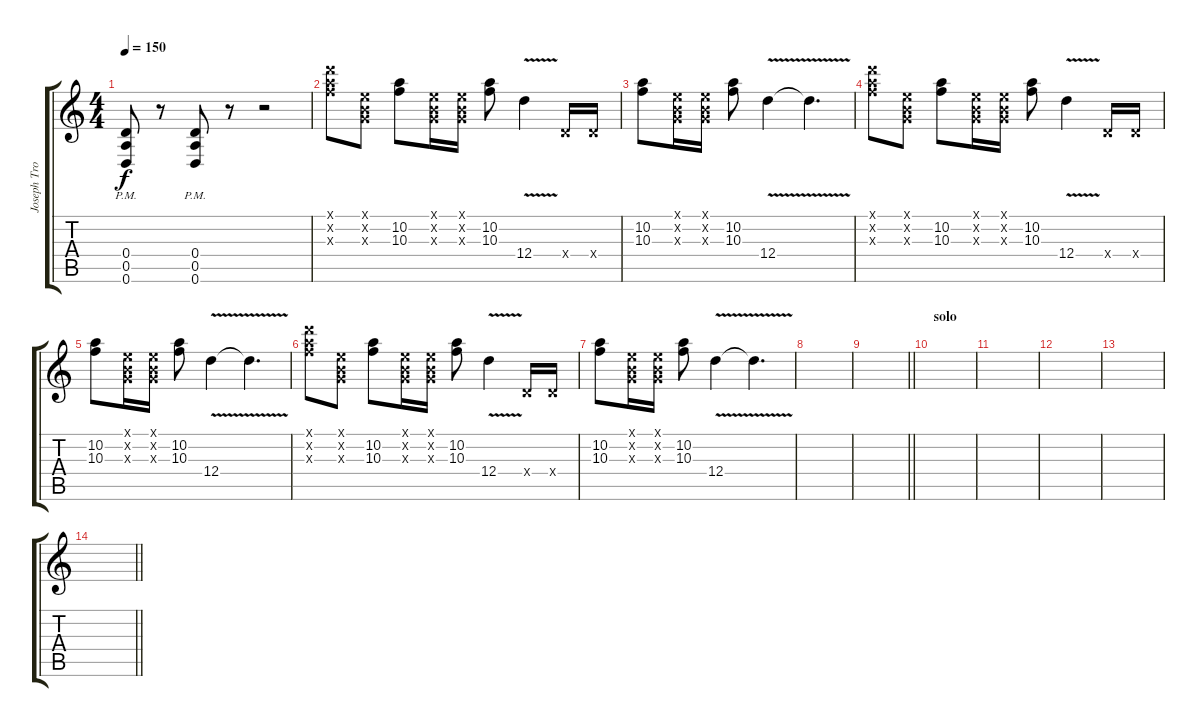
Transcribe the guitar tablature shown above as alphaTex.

\track ("Joseph Trohman (Lead Guitar)" "Joseph Tro") {instrument distortionguitar}
\staff {score tabs}
\tuning (E4 B3 G3 D3 A2 D2) {hide}
\ts (4 4)
\tempo 150
\clef g2
\ks c
(0.4{pm} 0.5{pm} 0.6{pm}).8{dy f} r.8 (0.4{pm} 0.5{pm} 0.6{pm}).8 r.8 r.2 |
(10.1{x} 10.2{x} 10.3{x}).8 (0.1{x} 0.2{x} 0.3{x}).8 (10.2 10.3).8 (0.1{x} 0.2{x} 0.3{x}).16 (0.1{x} 0.2{x} 0.3{x}).16 (10.2 10.3).8 12.4{v}.4 0.4{x}.16 0.4{x}.16 |
(10.2 10.3).8 (0.1{x} 0.2{x} 0.3{x}).16 (0.1{x} 0.2{x} 0.3{x}).16 (10.2 10.3).8 12.4{v}.4 12.4{t}.4{d} |
(10.1{x} 10.2{x} 10.3{x}).8 (0.1{x} 0.2{x} 0.3{x}).8 (10.2 10.3).8 (0.1{x} 0.2{x} 0.3{x}).16 (0.1{x} 0.2{x} 0.3{x}).16 (10.2 10.3).8 12.4{v}.4 0.4{x}.16 0.4{x}.16 |
(10.2 10.3).8 (0.1{x} 0.2{x} 0.3{x}).16 (0.1{x} 0.2{x} 0.3{x}).16 (10.2 10.3).8 12.4{v}.4 12.4{t}.4{d} |
(10.1{x} 10.2{x} 10.3{x}).8 (0.1{x} 0.2{x} 0.3{x}).8 (10.2 10.3).8 (0.1{x} 0.2{x} 0.3{x}).16 (0.1{x} 0.2{x} 0.3{x}).16 (10.2 10.3).8 12.4{v}.4 0.4{x}.16 0.4{x}.16 |
(10.2 10.3).8 (0.1{x} 0.2{x} 0.3{x}).16 (0.1{x} 0.2{x} 0.3{x}).16 (10.2 10.3).8 12.4{v}.4 12.4{t}.4{d} |
|
\barLineRight lightlight
|
\section ("" "solo")
|
|
|
|
\barLineRight lightlight
